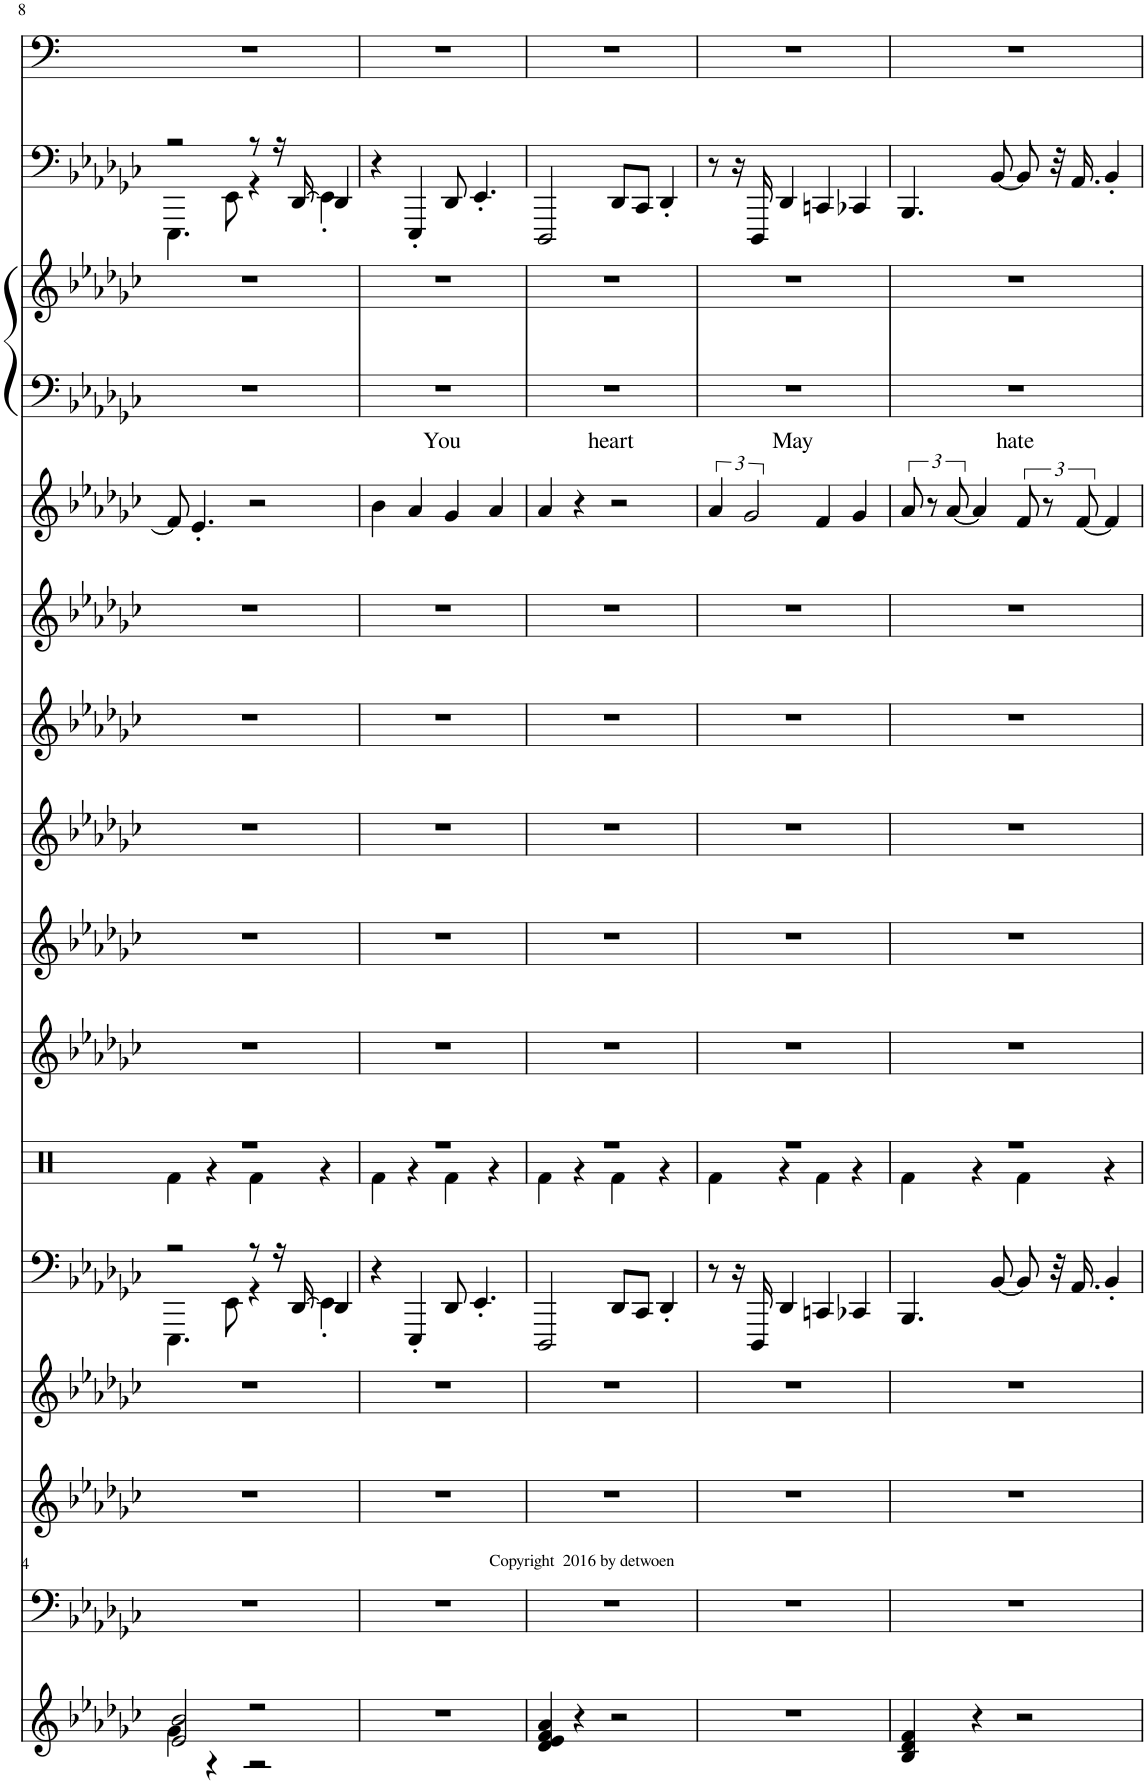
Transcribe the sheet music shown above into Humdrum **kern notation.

**kern	**kern	**kern	**kern	**kern	**kern	**kern	**kern	**kern	**kern	**kern	**kern	**kern	**text	**kern	**kern	**kern
*part15	*part14	*part13	*part12	*part11	*part10	*part9	*part8	*part7	*part6	*part5	*part4	*part3	*part3	*part3	*part2	*part1
*staff16	*staff15	*staff14	*staff13	*staff12	*staff11	*staff10	*staff9	*staff8	*staff7	*staff6	*staff5	*staff4	*staff4	*staff3	*staff2	*staff1
*I"Grand Piano	*I"Muted Guitar	*I"Calliope	*I"Clean Guitar	*I"Picked Bass	*I"Percussion	*I"GtrFret Noise	*I"Muted Guitar	*I"Seashore	*I"Halo Pad	*I"Overdrive Gtr	*I"Tenor Sax	*I"Warm Pad	*	*	*I"Picked Bass	*I"Muted Guitar, untitled
*I'Pno	*	*	*	*	*	*	*	*	*	*	*I'T Sax	*	*	*	*	*
!!LO:PB:g=z
*clefG2	*clefF4	*clefG2	*clefG2	*clefF4	*clefX	*clefG2	*clefG2	*clefG2	*clefG2	*clefG2	*clefG2	*clefF4	*	*clefG2	*clefF4	*clefF4
*	*	*	*	*	*	*	*	*	*	*	*Trd8c14	*	*	*	*	*
*k[b-e-a-d-g-c-]	*k[b-e-a-d-g-c-]	*k[b-e-a-d-g-c-]	*k[b-e-a-d-g-c-]	*k[b-e-a-d-g-c-]	*k[]	*k[b-e-a-d-g-c-]	*k[b-e-a-d-g-c-]	*k[b-e-a-d-g-c-]	*k[b-e-a-d-g-c-]	*k[b-e-a-d-g-c-]	*k[b-e-a-d-g-c-]	*k[b-e-a-d-g-c-]	*	*k[b-e-a-d-g-c-]	*k[b-e-a-d-g-c-]	*k[b-e-a-d-g-c-]
*M4/4	*M4/4	*M4/4	*M4/4	*M4/4	*M4/4	*M4/4	*M4/4	*M4/4	*M4/4	*M4/4	*M4/4	*M4/4	*	*M4/4	*M4/4	*M4/4
=8	=8	=8	=8	=8	=8	=8	=8	=8	=8	=8	=8	=8	=8	=8	=8	=8
*^	*	*	*	*^	*^	*	*	*	*	*	*	*	*	*	*^	*
2e-/ 2b-/	4g-\	1r	1r	1r	2r	4.EEE-\	1r	4Rf\	1r	1r	1r	1r	1r	8f/]	1r	.	1r	2r	4.EEE-\	1r
.	.	.	.	.	.	.	.	.	.	.	.	.	.	4.e-'/	.	.	.	.	.	.
.	4r	.	.	.	.	.	.	4r	.	.	.	.	.	.	.	.	.	.	.	.
.	.	.	.	.	.	8EE-\	.	.	.	.	.	.	.	.	.	.	.	.	8EE-\	.
2r	2r	.	.	.	8r	4r	.	4Rf\	.	.	.	.	.	2r	.	.	.	8r	4r	.
.	.	.	.	.	16r	.	.	.	.	.	.	.	.	.	.	.	.	16r	.	.
.	.	.	.	.	[16DD-/	.	.	.	.	.	.	.	.	.	.	.	.	[16DD-/	.	.
.	.	.	.	.	4DD-/]	4EE-'\	.	4r	.	.	.	.	.	.	.	.	.	4DD-/]	4EE-'\	.
*v	*v	*	*	*	*	*	*	*	*	*	*	*	*	*	*	*	*	*	*	*
=9	=9	=9	=9	=9	=9	=9	=9	=9	=9	=9	=9	=9	=9	=9	=9	=9	=9	=9	=9
!	!	!	!	!	!	!	!	!	!	!	!	!	!	!	!LO:LY:b	!	!	!	!
*	*	*	*	*v	*v	*	*	*	*	*	*	*	*	*	*	*	*v	*v	*
1r	1r	1r	1r	4r	1r	4Rf\	1r	1r	1r	1r	1r	4b-\	1r	You	1r	4r	1r
.	.	.	.	4EEE-'/	.	4r	.	.	.	.	.	4a-/	.	.	.	4EEE-'/	.
.	.	.	.	8DD-/	.	4Rf\	.	.	.	.	.	4g-/	.	.	.	8DD-/	.
.	.	.	.	4.EE-'/	.	.	.	.	.	.	.	.	.	.	.	4.EE-'/	.
.	.	.	.	.	.	4r	.	.	.	.	.	4a-/	.	.	.	.	.
=10	=10	=10	=10	=10	=10	=10	=10	=10	=10	=10	=10	=10	=10	=10	=10	=10	=10
!	!	!	!	!	!	!	!	!	!	!	!	!	!	!LO:LY:b	!	!	!
4d-/ 4e-/ 4f/ 4a-/	1r	1r	1r	2DDD-/	1r	4Rf\	1r	1r	1r	1r	1r	4a-/	1r	heart	1r	2DDD-/	1r
4r	.	.	.	.	.	4r	.	.	.	.	.	4r	.	.	.	.	.
2r	.	.	.	8DD-/L	.	4Rf\	.	.	.	.	.	2r	.	.	.	8DD-/L	.
.	.	.	.	8CC-/J	.	.	.	.	.	.	.	.	.	.	.	8CC-/J	.
.	.	.	.	4DD-'/	.	4r	.	.	.	.	.	.	.	.	.	4DD-'/	.
=11	=11	=11	=11	=11	=11	=11	=11	=11	=11	=11	=11	=11	=11	=11	=11	=11	=11
!	!	!	!	!	!	!	!	!	!	!	!	!	!	!LO:LY:b	!	!	!
1r	1r	1r	1r	8r	1r	4Rf\	1r	1r	1r	1r	1r	6a-/	1r	May	1r	8r	1r
.	.	.	.	16r	.	.	.	.	.	.	.	.	.	.	.	16r	.
.	.	.	.	.	.	.	.	.	.	.	.	3g-/	.	.	.	.	.
.	.	.	.	16DDD-/	.	.	.	.	.	.	.	.	.	.	.	16DDD-/	.
.	.	.	.	4DD-/	.	4r	.	.	.	.	.	.	.	.	.	4DD-/	.
.	.	.	.	4CCn/	.	4Rf\	.	.	.	.	.	4f/	.	.	.	4CCn/	.
.	.	.	.	4CC-X/	.	4r	.	.	.	.	.	4g-/	.	.	.	4CC-X/	.
=12	=12	=12	=12	=12	=12	=12	=12	=12	=12	=12	=12	=12	=12	=12	=12	=12	=12
!	!	!	!	!	!	!	!	!	!	!	!	!	!	!LO:LY:b	!	!	!
4B-/ 4d-/ 4f/	1r	1r	1r	4.BBB-/	1r	4Rf\	1r	1r	1r	1r	1r	12a-/	1r	hate	1r	4.BBB-/	1r
.	.	.	.	.	.	.	.	.	.	.	.	12r	.	.	.	.	.
.	.	.	.	.	.	.	.	.	.	.	.	[12a-/	.	.	.	.	.
4r	.	.	.	.	.	4r	.	.	.	.	.	4a-/]	.	.	.	.	.
.	.	.	.	[8BB-/	.	.	.	.	.	.	.	.	.	.	.	[8BB-/	.
2r	.	.	.	8BB-/]	.	4Rf\	.	.	.	.	.	12f/	.	.	.	8BB-/]	.
.	.	.	.	.	.	.	.	.	.	.	.	12r	.	.	.	.	.
.	.	.	.	32r	.	.	.	.	.	.	.	.	.	.	.	32r	.
.	.	.	.	16.AA-/	.	.	.	.	.	.	.	.	.	.	.	16.AA-/	.
.	.	.	.	.	.	.	.	.	.	.	.	[12f/	.	.	.	.	.
.	.	.	.	4BB-'/	.	4r	.	.	.	.	.	4f/]	.	.	.	4BB-'/	.
*	*	*	*	*	*v	*v	*	*	*	*	*	*	*	*	*	*	*
=	=	=	=	=	=	=	=	=	=	=	=	=	=	=	=	=
*-	*-	*-	*-	*-	*-	*-	*-	*-	*-	*-	*-	*-	*-	*-	*-	*-
